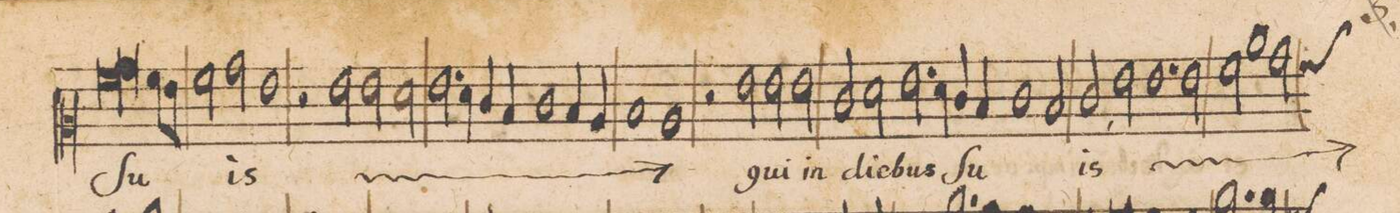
**kern	**text
*I"CANTVS.	*
*clefC2	*
*k[]	*
*met(C|)	*
*M2/1	*
*lig	*
1a	Su-
*col	*
2.b\	.
*Xlig	*
8a\L	.
8g\J	.
*Xcol	*
=17-	=17-
2a\	.
2b\	.
1g	-is
=18-	=18-
2r	.
*	*ij
2g\	qui
2g\	in
2f\	di-
=19-	=19-
2.g\	-e-
4f\	.
4e/	.
4d/	.
1e\	-bus
=20-	=20-
4d/	.
4c/	.
1d	Su-
=21-	=21-
1c	-is
*	*Xij
2r	.
2g\	qui
=22-	=22-
2g\	in
2g\	di-
2e/	-e-
2f\	-bus
=23-	=23-
2.g\	Su-
4f\	.
4e/	.
4d/	.
1e\	.
=24-	=24-
2d/	.
2e,</	-is
*	*ij
2g\	qui
=25-	=25-
1.g	in
2g\	di-
=26-	=26-
2a\	-e-
1cc	.
2b\	-bus
*custos:a	*
=27-	=27-
*-	*-
